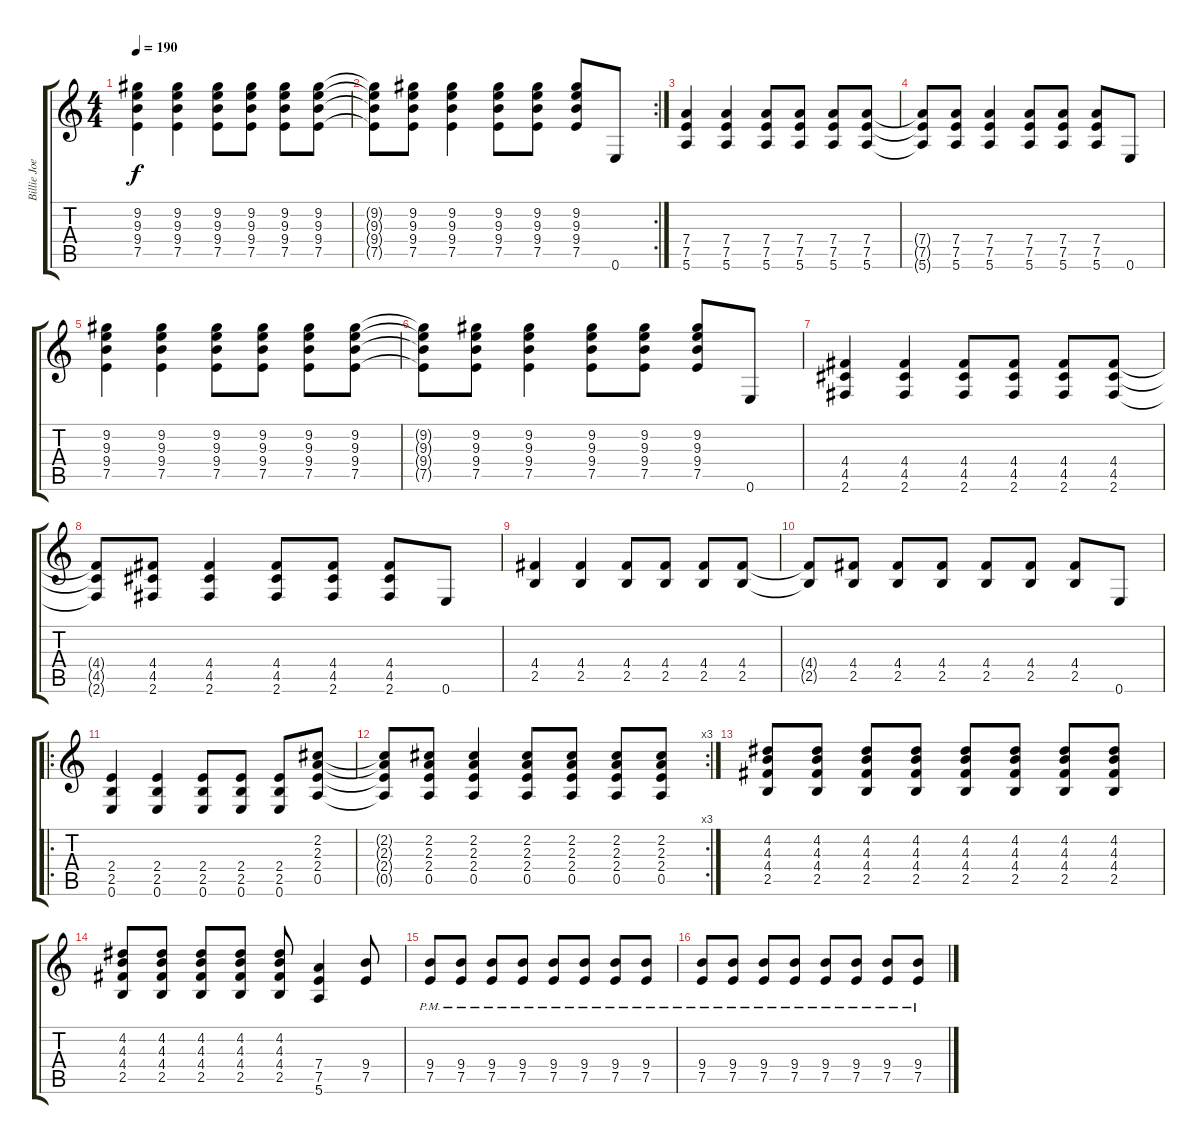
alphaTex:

\track ("Billie Joe Armstrong" "Billie Joe") {instrument overdrivenguitar}
\staff {score tabs}
\tuning (E4 B3 G3 D3 A2 E2) {hide}
\ts (4 4)
\tempo 190
\clef g2
\ks c
(9.2 9.3 9.4 7.5).4{dy f} (9.2 9.3 9.4 7.5).4 (9.2 9.3 9.4 7.5).8 (9.2 9.3 9.4 7.5).8 (9.2 9.3 9.4 7.5).8 (9.2 9.3 9.4 7.5).8 |
\rc 2
(9.2{t} 9.3{t} 9.4{t} 7.5{t}).8 (9.2 9.3 9.4 7.5).8 (9.2 9.3 9.4 7.5).4 (9.2 9.3 9.4 7.5).8 (9.2 9.3 9.4 7.5).8 (9.2 9.3 9.4 7.5).8 0.6.8 |
(7.4 7.5 5.6).4 (7.4 7.5 5.6).4 (7.4 7.5 5.6).8 (7.4 7.5 5.6).8 (7.4 7.5 5.6).8 (7.4 7.5 5.6).8 |
(7.4{t} 7.5{t} 5.6{t}).8 (7.4 7.5 5.6).8 (7.4 7.5 5.6).4 (7.4 7.5 5.6).8 (7.4 7.5 5.6).8 (7.4 7.5 5.6).8 0.6.8 |
(9.2 9.3 9.4 7.5).4 (9.2 9.3 9.4 7.5).4 (9.2 9.3 9.4 7.5).8 (9.2 9.3 9.4 7.5).8 (9.2 9.3 9.4 7.5).8 (9.2 9.3 9.4 7.5).8 |
(9.2{t} 9.3{t} 9.4{t} 7.5{t}).8 (9.2 9.3 9.4 7.5).8 (9.2 9.3 9.4 7.5).4 (9.2 9.3 9.4 7.5).8 (9.2 9.3 9.4 7.5).8 (9.2 9.3 9.4 7.5).8 0.6.8 |
(4.4 4.5 2.6).4 (4.4 4.5 2.6).4 (4.4 4.5 2.6).8 (4.4 4.5 2.6).8 (4.4 4.5 2.6).8 (4.4 4.5 2.6).8 |
(4.4{t} 4.5{t} 2.6{t}).8 (4.4 4.5 2.6).8 (4.4 4.5 2.6).4 (4.4 4.5 2.6).8 (4.4 4.5 2.6).8 (4.4 4.5 2.6).8 0.6.8 |
(4.4 2.5).4 (4.4 2.5).4 (4.4 2.5).8 (4.4 2.5).8 (4.4 2.5).8 (4.4 2.5).8 |
(4.4{t} 2.5{t}).8 (4.4 2.5).8 (4.4 2.5).8 (4.4 2.5).8 (4.4 2.5).8 (4.4 2.5).8 (4.4 2.5).8 0.6.8 |
\ro
(2.4 2.5 0.6).4 (2.4 2.5 0.6).4 (2.4 2.5 0.6).8 (2.4 2.5 0.6).8 (2.4 2.5 0.6).8 (2.2 2.3 2.4 0.5).8 |
\rc 3
(2.2{t} 2.3{t} 2.4{t} 0.5{t}).8 (2.2 2.3 2.4 0.5).8 (2.2 2.3 2.4 0.5).4 (2.2 2.3 2.4 0.5).8 (2.2 2.3 2.4 0.5).8 (2.2 2.3 2.4 0.5).8 (2.2 2.3 2.4 0.5).8 |
(4.2 4.3 4.4 2.5).8 (4.2 4.3 4.4 2.5).8 (4.2 4.3 4.4 2.5).8 (4.2 4.3 4.4 2.5).8 (4.2 4.3 4.4 2.5).8 (4.2 4.3 4.4 2.5).8 (4.2 4.3 4.4 2.5).8 (4.2 4.3 4.4 2.5).8 |
(4.2 4.3 4.4 2.5).8 (4.2 4.3 4.4 2.5).8 (4.2 4.3 4.4 2.5).8 (4.2 4.3 4.4 2.5).8 (4.2 4.3 4.4 2.5).8 (7.4 7.5 5.6).4 (9.4 7.5).8 |
(9.4{pm} 7.5{pm}).8 (9.4{pm} 7.5{pm}).8 (9.4{pm} 7.5{pm}).8 (9.4{pm} 7.5{pm}).8 (9.4{pm} 7.5{pm}).8 (9.4{pm} 7.5{pm}).8 (9.4{pm} 7.5{pm}).8 (9.4{pm} 7.5{pm}).8 |
(9.4{pm} 7.5{pm}).8 (9.4{pm} 7.5{pm}).8 (9.4{pm} 7.5{pm}).8 (9.4{pm} 7.5{pm}).8 (9.4{pm} 7.5{pm}).8 (9.4{pm} 7.5{pm}).8 (9.4{pm} 7.5{pm}).8 (9.4{pm} 7.5{pm}).8
